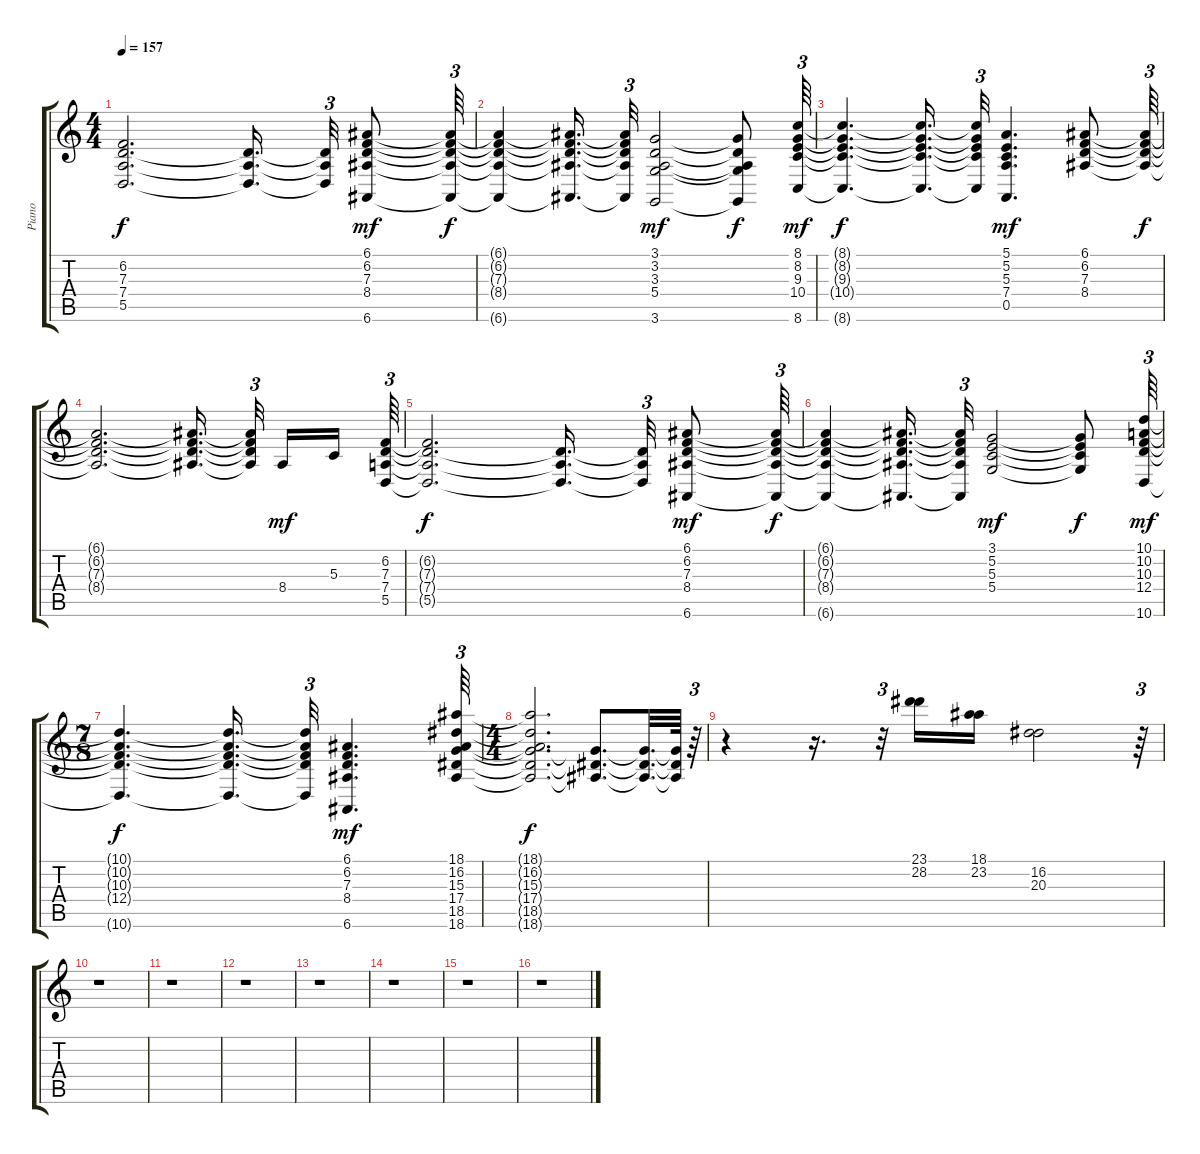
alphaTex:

\track ("Piano" "Piano") {instrument acousticgrandpiano}
\staff {score tabs}
\tuning (E4 B3 G3 D3 A2 E2) {hide}
\ts (4 4)
\tempo 157
\clef g2
\ks c
(6.2{t} 7.3{t} 7.4{t} 5.5{t}).2{d dy f} (7.3{t} 7.4{t} 5.5{t}).16{d} (7.3{t} 7.4{t} 5.5{t}).32{tu (3 2)} (6.1 6.2 7.3 8.4 6.6).8{dy mf} (6.1{t} 6.2{t} 7.3{t} 8.4{t} 6.6{t}).64{tu (3 2) dy f} |
(6.1{t} 6.2{t} 7.3{t} 8.4{t} 6.6{t}).4 (6.1{t} 6.2{t} 7.3{t} 8.4{t} 6.6{t}).16{d} (6.1{t} 6.2{t} 7.3{t} 8.4{t} 6.6{t}).32{tu (3 2)} (3.1 3.2 3.3 5.4 3.6).2{dy mf} (3.1{t} 3.2{t} 3.3{t} 5.4{t} 3.6{t}).8{dy f} (8.1 8.2 9.3 10.4 8.6).64{tu (3 2) dy mf} |
(8.1{t} 8.2{t} 9.3{t} 10.4{t} 8.6{t}).4{d dy f} (8.1{t} 8.2{t} 9.3{t} 10.4{t} 8.6{t}).16{d} (8.1{t} 8.2{t} 9.3{t} 10.4{t} 8.6{t}).32{tu (3 2)} (5.1 5.2 5.3 7.4 0.5).4{d dy mf} (6.1 6.2 7.3 8.4).8 (6.1{t} 6.2{t} 7.3{t} 8.4{t}).64{tu (3 2) dy f} |
(6.1{t} 6.2{t} 7.3{t} 8.4{t}).2{d} (6.1{t} 6.2{t} 7.3{t} 8.4{t}).16{d} (6.1{t} 6.2{t} 7.3{t} 8.4{t}).32{tu (3 2)} 8.4.16{dy mf} 5.3.16 (6.2 7.3 7.4 5.5).64{tu (3 2)} |
(6.2{t} 7.3{t} 7.4{t} 5.5{t}).2{d dy f} (7.3{t} 7.4{t} 5.5{t}).16{d} (7.3{t} 7.4{t} 5.5{t}).32{tu (3 2)} (6.1 6.2 7.3 8.4 6.6).8{dy mf} (6.1{t} 6.2{t} 7.3{t} 8.4{t} 6.6{t}).64{tu (3 2) dy f} |
(6.1{t} 6.2{t} 7.3{t} 8.4{t} 6.6{t}).4 (6.1{t} 6.2{t} 7.3{t} 8.4{t} 6.6{t}).16{d} (6.1{t} 6.2{t} 7.3{t} 8.4{t} 6.6{t}).32{tu (3 2)} (3.1 5.2 5.3 5.4).2{dy mf} (3.1{t} 5.2{t} 5.3{t} 5.4{t}).8{dy f} (10.1 10.2 10.3 12.4 10.6).64{tu (3 2) dy mf} |
\ts (7 8)
(10.1{t} 10.2{t} 10.3{t} 12.4{t} 10.6{t}).4{d dy f} (10.1{t} 10.2{t} 10.3{t} 12.4{t} 10.6{t}).16{d} (10.1{t} 10.2{t} 10.3{t} 12.4{t} 10.6{t}).32{tu (3 2)} (6.1 6.2 7.3 8.4 6.6).4{d dy mf} (18.1 16.2 15.3 17.4 18.5 18.6).64{tu (3 2)} |
\ts (4 4)
(18.1{t} 16.2{t} 15.3{t} 17.4{t} 18.5{t} 18.6{t}).2{d dy f} (17.4{t} 18.5{t} 18.6{t}).8{d} (17.4{t} 18.5{t} 18.6{t}).32{d} (17.4{t} 18.5{t} 18.6{t}).64 r.64{tu (3 2)} |
r.4 r.16{d} r.32{tu (3 2)} (23.1 28.2).16 (18.1 23.2).16 (16.2 20.3).2 r.64{tu (3 2)} |
r.1 |
r.1 |
r.1 |
r.1 |
r.1 |
r.1 |
r.1
